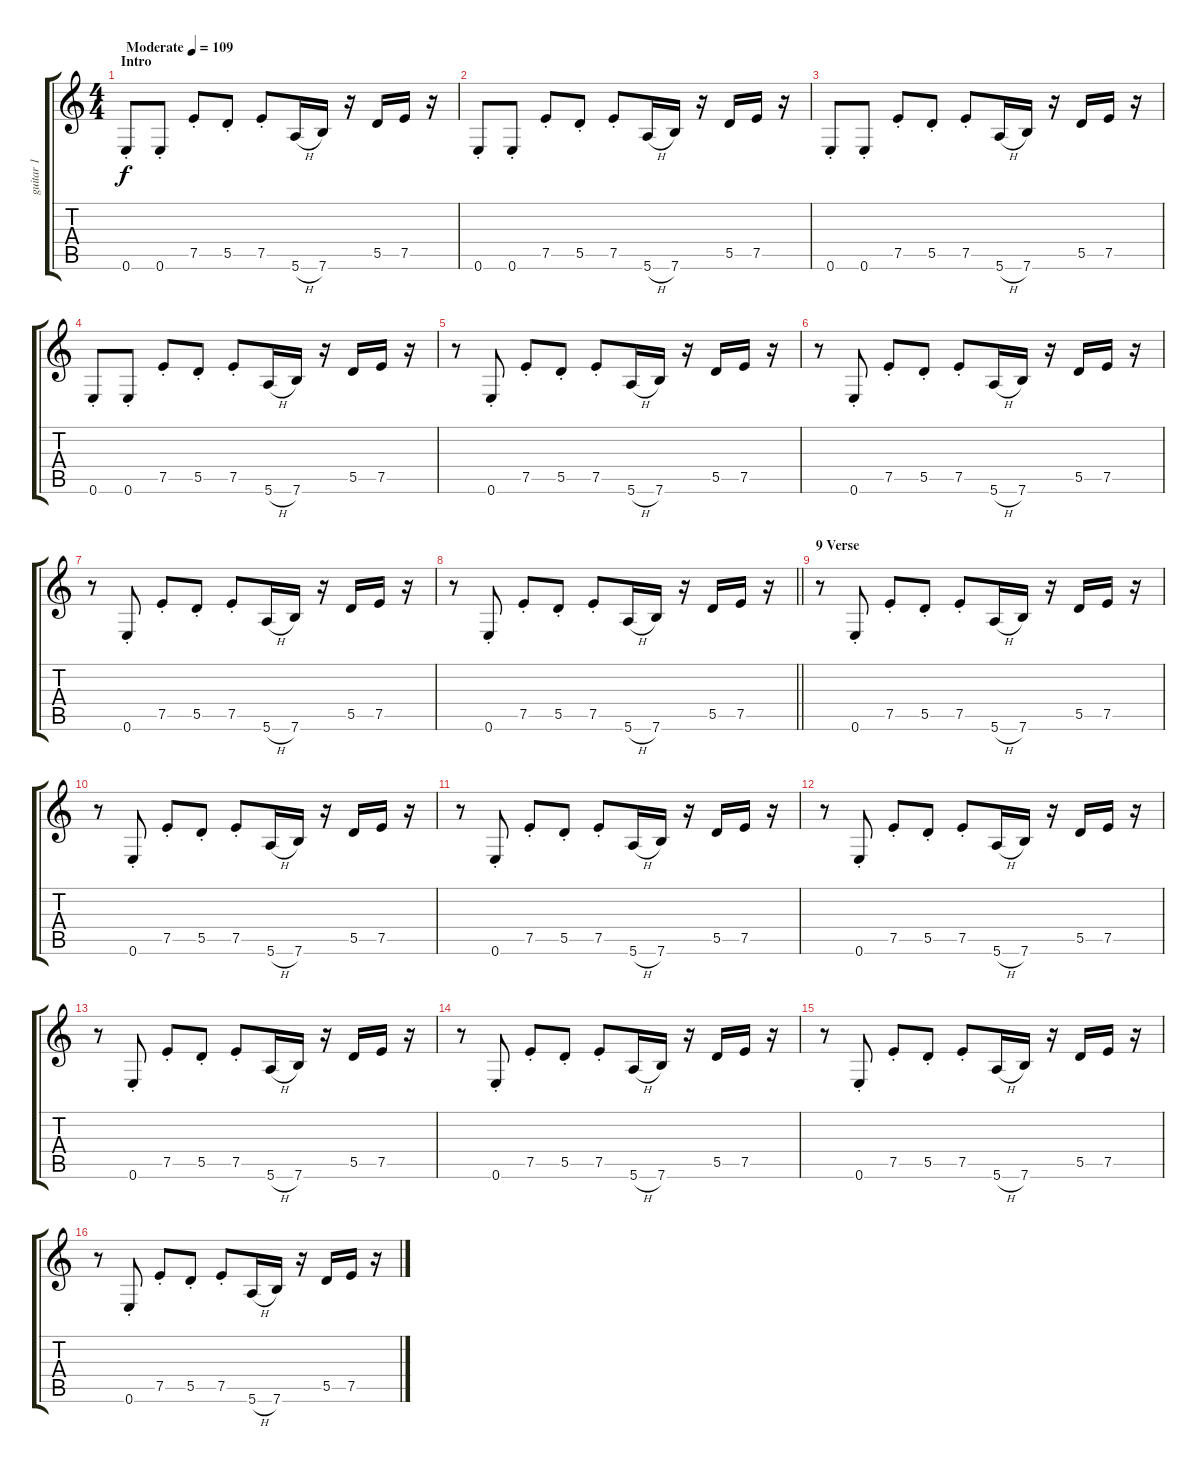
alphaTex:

\track ("guitar 1" "guitar 1") {instrument electricguitarclean}
\staff {score tabs}
\tuning (E4 B3 G3 D3 A2 E2) {hide}
\ts (4 4)
\section ("" "Intro")
\tempo (109 "Moderate")
\clef g2
\ks c
0.6{st}.8{dy f instrument electricguitarclean} 0.6{st}.8 7.5{st}.8 5.5{st}.8 7.5{st}.8 5.6{h}.16 7.6.16 r.16 5.5.16 7.5.16 r.16 |
0.6{st}.8 0.6{st}.8 7.5{st}.8 5.5{st}.8 7.5{st}.8 5.6{h}.16 7.6.16 r.16 5.5.16 7.5.16 r.16 |
0.6{st}.8 0.6{st}.8 7.5{st}.8 5.5{st}.8 7.5{st}.8 5.6{h}.16 7.6.16 r.16 5.5.16 7.5.16 r.16 |
0.6{st}.8 0.6{st}.8 7.5{st}.8 5.5{st}.8 7.5{st}.8 5.6{h}.16 7.6.16 r.16 5.5.16 7.5.16 r.16 |
r.8 0.6{st}.8 7.5{st}.8 5.5{st}.8 7.5{st}.8 5.6{h}.16 7.6.16 r.16 5.5.16 7.5.16 r.16 |
r.8 0.6{st}.8 7.5{st}.8 5.5{st}.8 7.5{st}.8 5.6{h}.16 7.6.16 r.16 5.5.16 7.5.16 r.16 |
r.8 0.6{st}.8 7.5{st}.8 5.5{st}.8 7.5{st}.8 5.6{h}.16 7.6.16 r.16 5.5.16 7.5.16 r.16 |
\barLineRight lightlight
r.8 0.6{st}.8 7.5{st}.8 5.5{st}.8 7.5{st}.8 5.6{h}.16 7.6.16 r.16 5.5.16 7.5.16 r.16 |
\section ("" "9 Verse")
r.8 0.6{st}.8 7.5{st}.8 5.5{st}.8 7.5{st}.8 5.6{h}.16 7.6.16 r.16 5.5.16 7.5.16 r.16 |
r.8 0.6{st}.8 7.5{st}.8 5.5{st}.8 7.5{st}.8 5.6{h}.16 7.6.16 r.16 5.5.16 7.5.16 r.16 |
r.8 0.6{st}.8 7.5{st}.8 5.5{st}.8 7.5{st}.8 5.6{h}.16 7.6.16 r.16 5.5.16 7.5.16 r.16 |
r.8 0.6{st}.8 7.5{st}.8 5.5{st}.8 7.5{st}.8 5.6{h}.16 7.6.16 r.16 5.5.16 7.5.16 r.16 |
r.8 0.6{st}.8 7.5{st}.8 5.5{st}.8 7.5{st}.8 5.6{h}.16 7.6.16 r.16 5.5.16 7.5.16 r.16 |
r.8 0.6{st}.8 7.5{st}.8 5.5{st}.8 7.5{st}.8 5.6{h}.16 7.6.16 r.16 5.5.16 7.5.16 r.16 |
r.8 0.6{st}.8 7.5{st}.8 5.5{st}.8 7.5{st}.8 5.6{h}.16 7.6.16 r.16 5.5.16 7.5.16 r.16 |
r.8 0.6{st}.8 7.5{st}.8 5.5{st}.8 7.5{st}.8 5.6{h}.16 7.6.16 r.16 5.5.16 7.5.16 r.16
